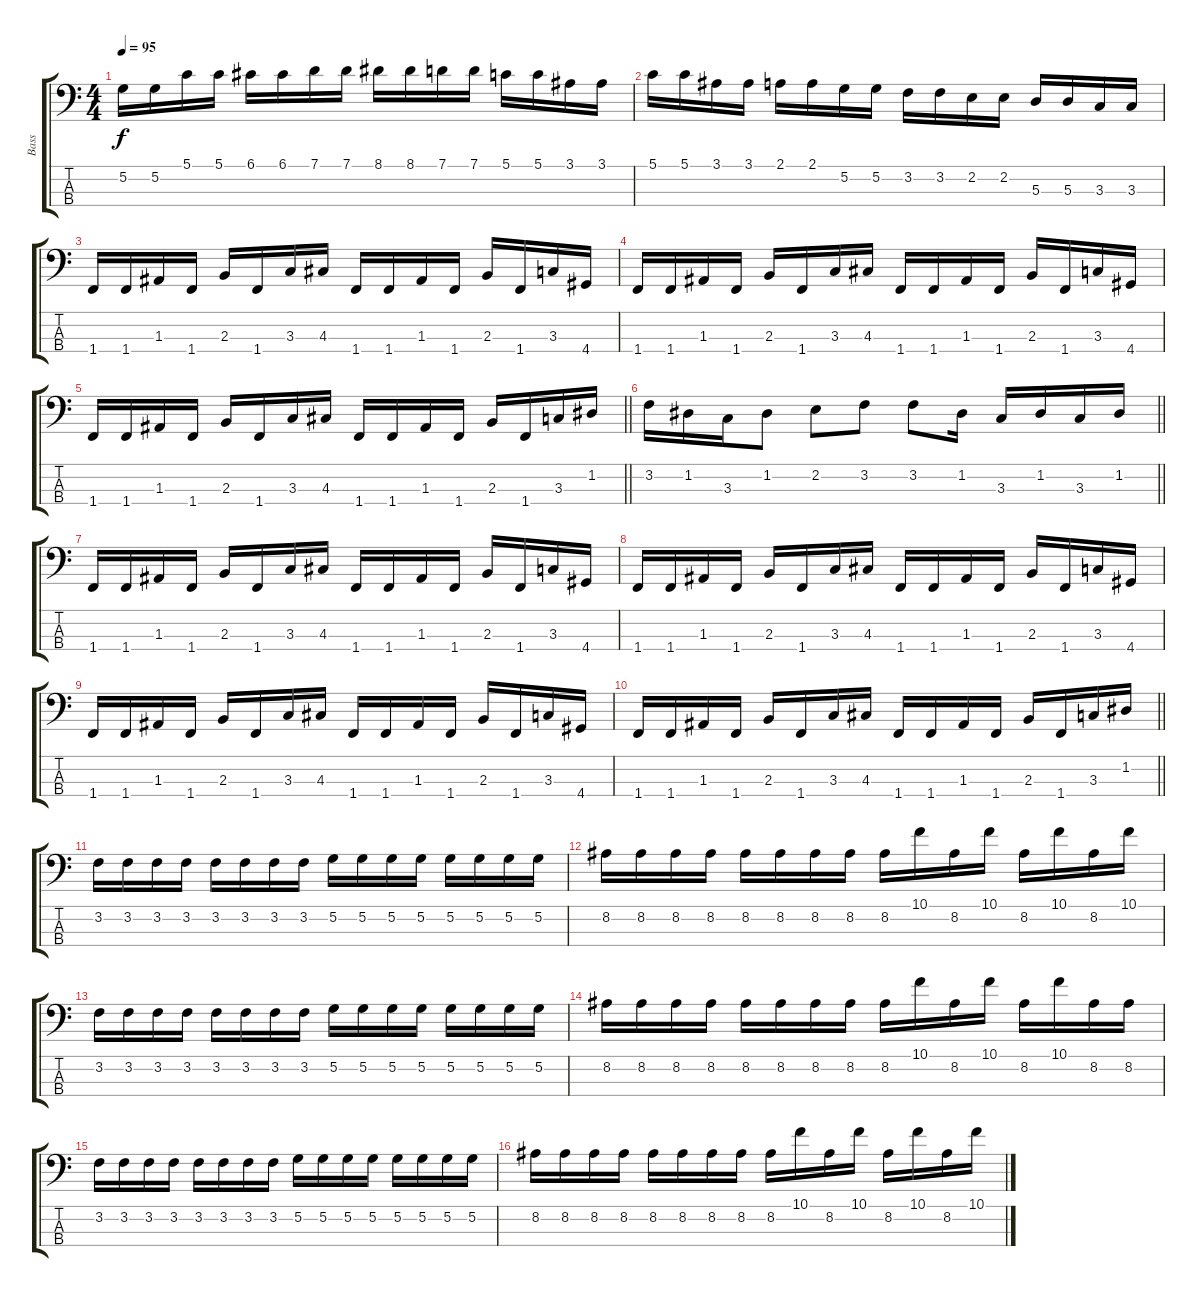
\track ("Bass" "Bass") {instrument electricbassfinger}
\staff {score tabs}
\tuning (G2 D2 A1 E1) {hide}
\ts (4 4)
\tempo 95
\clef f4
\ks c
5.2.16{dy f} 5.2.16 5.1.16 5.1.16 6.1.16 6.1.16 7.1.16 7.1.16 8.1.16 8.1.16 7.1.16 7.1.16 5.1.16 5.1.16 3.1.16 3.1.16 |
5.1.16 5.1.16 3.1.16 3.1.16 2.1.16 2.1.16 5.2.16 5.2.16 3.2.16 3.2.16 2.2.16 2.2.16 5.3.16 5.3.16 3.3.16 3.3.16 |
1.4.16 1.4.16 1.3.16 1.4.16 2.3.16 1.4.16 3.3.16 4.3.16 1.4.16 1.4.16 1.3.16 1.4.16 2.3.16 1.4.16 3.3.16 4.4.16 |
1.4.16 1.4.16 1.3.16 1.4.16 2.3.16 1.4.16 3.3.16 4.3.16 1.4.16 1.4.16 1.3.16 1.4.16 2.3.16 1.4.16 3.3.16 4.4.16 |
\barLineRight lightlight
1.4.16 1.4.16 1.3.16 1.4.16 2.3.16 1.4.16 3.3.16 4.3.16 1.4.16 1.4.16 1.3.16 1.4.16 2.3.16 1.4.16 3.3.16 1.2.16 |
\barLineRight lightlight
3.2.16 1.2.16 3.3.16 1.2.8 2.2.8 3.2.8 3.2.8 1.2.16 3.3.16 1.2.16 3.3.16 1.2.16 |
1.4.16 1.4.16 1.3.16 1.4.16 2.3.16 1.4.16 3.3.16 4.3.16 1.4.16 1.4.16 1.3.16 1.4.16 2.3.16 1.4.16 3.3.16 4.4.16 |
1.4.16 1.4.16 1.3.16 1.4.16 2.3.16 1.4.16 3.3.16 4.3.16 1.4.16 1.4.16 1.3.16 1.4.16 2.3.16 1.4.16 3.3.16 4.4.16 |
1.4.16 1.4.16 1.3.16 1.4.16 2.3.16 1.4.16 3.3.16 4.3.16 1.4.16 1.4.16 1.3.16 1.4.16 2.3.16 1.4.16 3.3.16 4.4.16 |
\barLineRight lightlight
1.4.16 1.4.16 1.3.16 1.4.16 2.3.16 1.4.16 3.3.16 4.3.16 1.4.16 1.4.16 1.3.16 1.4.16 2.3.16 1.4.16 3.3.16 1.2.16 |
3.2.16 3.2.16 3.2.16 3.2.16 3.2.16 3.2.16 3.2.16 3.2.16 5.2.16 5.2.16 5.2.16 5.2.16 5.2.16 5.2.16 5.2.16 5.2.16 |
8.2.16 8.2.16 8.2.16 8.2.16 8.2.16 8.2.16 8.2.16 8.2.16 8.2.16 10.1.16 8.2.16 10.1.16 8.2.16 10.1.16 8.2.16 10.1.16 |
3.2.16 3.2.16 3.2.16 3.2.16 3.2.16 3.2.16 3.2.16 3.2.16 5.2.16 5.2.16 5.2.16 5.2.16 5.2.16 5.2.16 5.2.16 5.2.16 |
8.2.16 8.2.16 8.2.16 8.2.16 8.2.16 8.2.16 8.2.16 8.2.16 8.2.16 10.1.16 8.2.16 10.1.16 8.2.16 10.1.16 8.2.16 8.2.16 |
3.2.16 3.2.16 3.2.16 3.2.16 3.2.16 3.2.16 3.2.16 3.2.16 5.2.16 5.2.16 5.2.16 5.2.16 5.2.16 5.2.16 5.2.16 5.2.16 |
8.2.16 8.2.16 8.2.16 8.2.16 8.2.16 8.2.16 8.2.16 8.2.16 8.2.16 10.1.16 8.2.16 10.1.16 8.2.16 10.1.16 8.2.16 10.1.16
